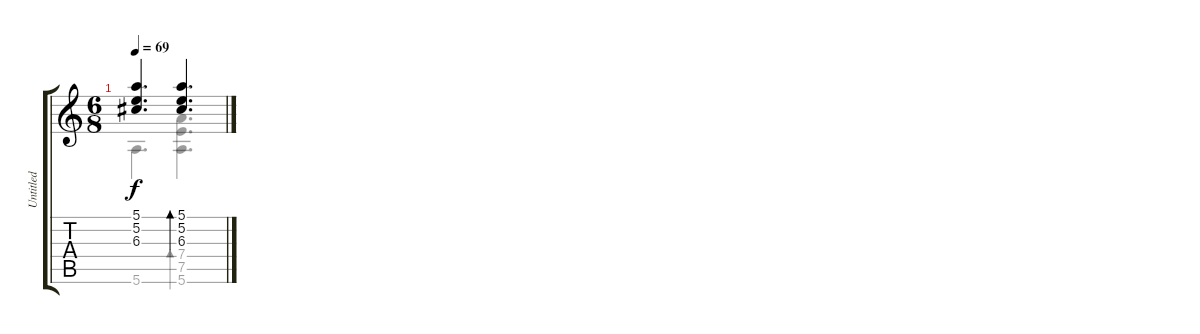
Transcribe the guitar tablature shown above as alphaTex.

\track ("Untitled" "Untitled") {instrument acousticguitarnylon}
\staff {score tabs}
\tuning (E4 B3 G3 D3 A2 E2) {hide}
\voice
\ts (6 8)
\tempo 69
\clef g2
\ks c
(5.1 5.2 6.3).4{d dy f} (5.1 5.2 6.3).4{d bd 30}
\voice
\clef g2
\ottava regular
\simile none
\ks c
5.6.4{d dy f} (7.4 7.5 5.6).4{d bd 30}
